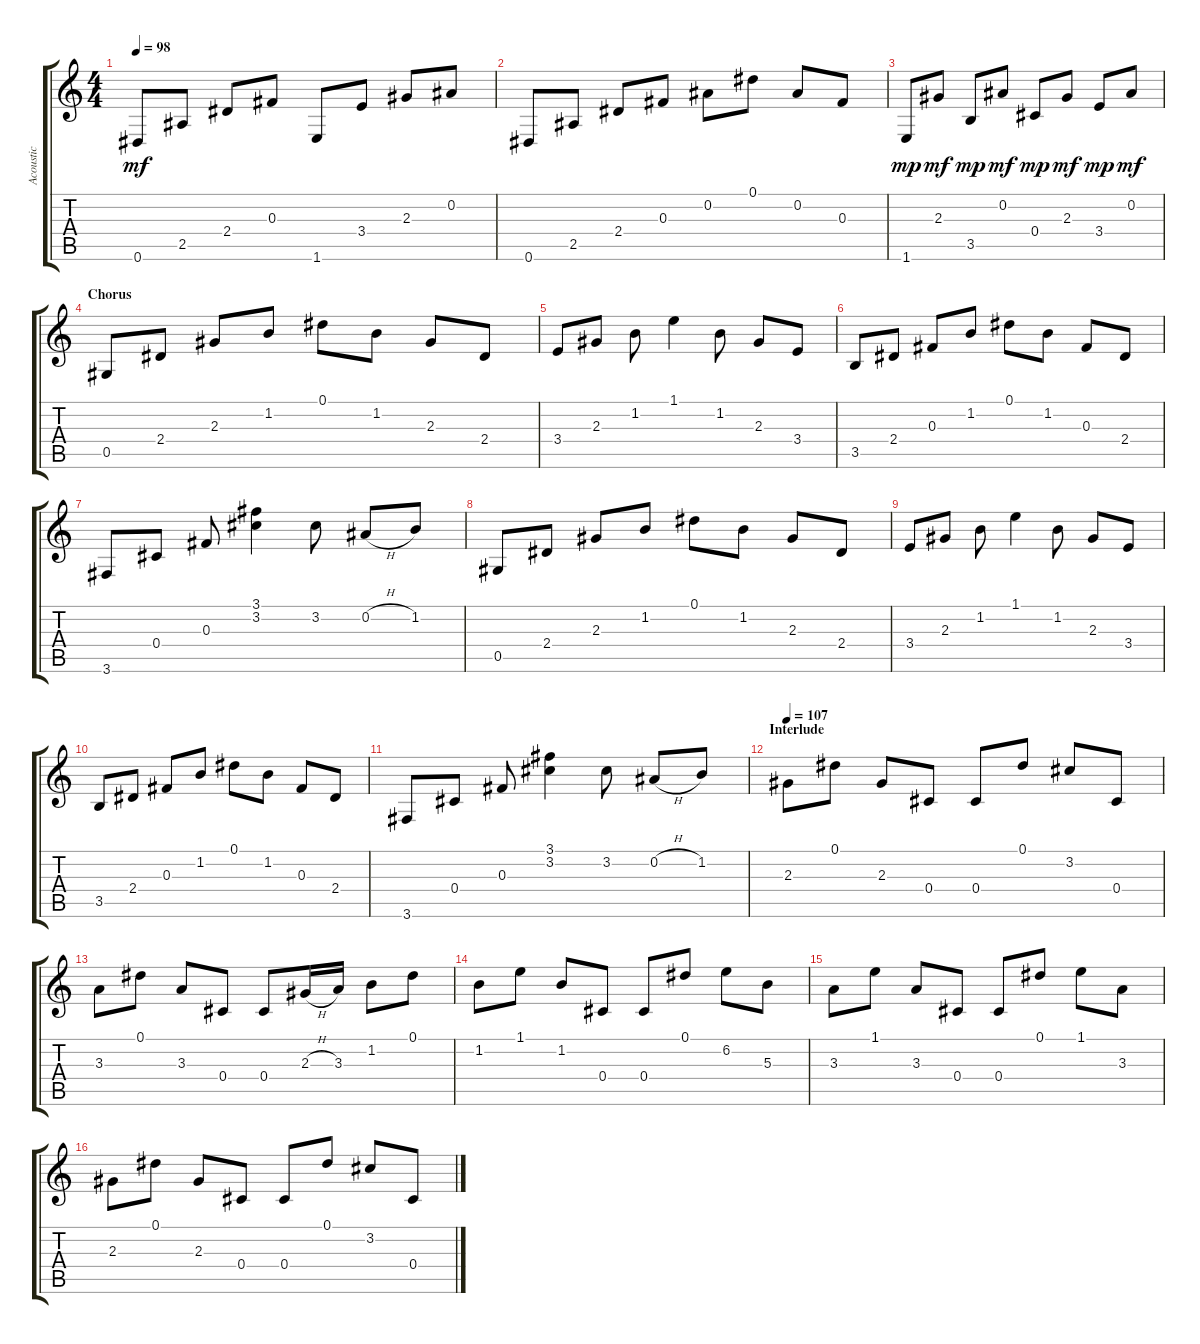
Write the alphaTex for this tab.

\track ("Acoustic" "Acoustic") {instrument acousticguitarsteel}
\staff {score tabs}
\tuning (Eb4 Bb3 Gb3 Db3 Ab2 Eb2) {hide}
\ts (4 4)
\tempo 98
\clef g2
\ks c
0.6.8{dy mf} 2.5.8 2.4.8 0.3.8 1.6.8 3.4.8 2.3.8 0.2.8 |
0.6.8 2.5.8 2.4.8 0.3.8 0.2.8 0.1.8 0.2.8 0.3.8 |
1.6.8{dy mp} 2.3.8{dy mf} 3.5.8{dy mp} 0.2.8{dy mf} 0.4.8{dy mp} 2.3.8{dy mf} 3.4.8{dy mp} 0.2.8{dy mf} |
\section ("" "Chorus")
0.5.8 2.4.8 2.3.8 1.2.8 0.1.8 1.2.8 2.3.8 2.4.8 |
3.4.8 2.3.8 1.2.8 1.1.4 1.2.8 2.3.8 3.4.8 |
3.5.8 2.4.8 0.3.8 1.2.8 0.1.8 1.2.8 0.3.8 2.4.8 |
3.6.8 0.4.8 0.3.8 (3.1 3.2).4 3.2.8 0.2{h}.8 1.2.8 |
0.5.8 2.4.8 2.3.8 1.2.8 0.1.8 1.2.8 2.3.8 2.4.8 |
3.4.8 2.3.8 1.2.8 1.1.4 1.2.8 2.3.8 3.4.8 |
3.5.8 2.4.8 0.3.8 1.2.8 0.1.8 1.2.8 0.3.8 2.4.8 |
3.6.8 0.4.8 0.3.8 (3.1 3.2).4 3.2.8 0.2{h}.8 1.2.8 |
\section ("" "Interlude")
\tempo 107
2.3.8 0.1.8 2.3.8 0.4.8 0.4.8 0.1.8 3.2.8 0.4.8 |
3.3.8 0.1.8 3.3.8 0.4.8 0.4.8 2.3{h}.16 3.3.16 1.2.8 0.1.8 |
1.2.8 1.1.8 1.2.8 0.4.8 0.4.8 0.1.8 6.2.8 5.3.8 |
3.3.8 1.1.8 3.3.8 0.4.8 0.4.8 0.1.8 1.1.8 3.3.8 |
2.3.8 0.1.8 2.3.8 0.4.8 0.4.8 0.1.8 3.2.8 0.4.8
